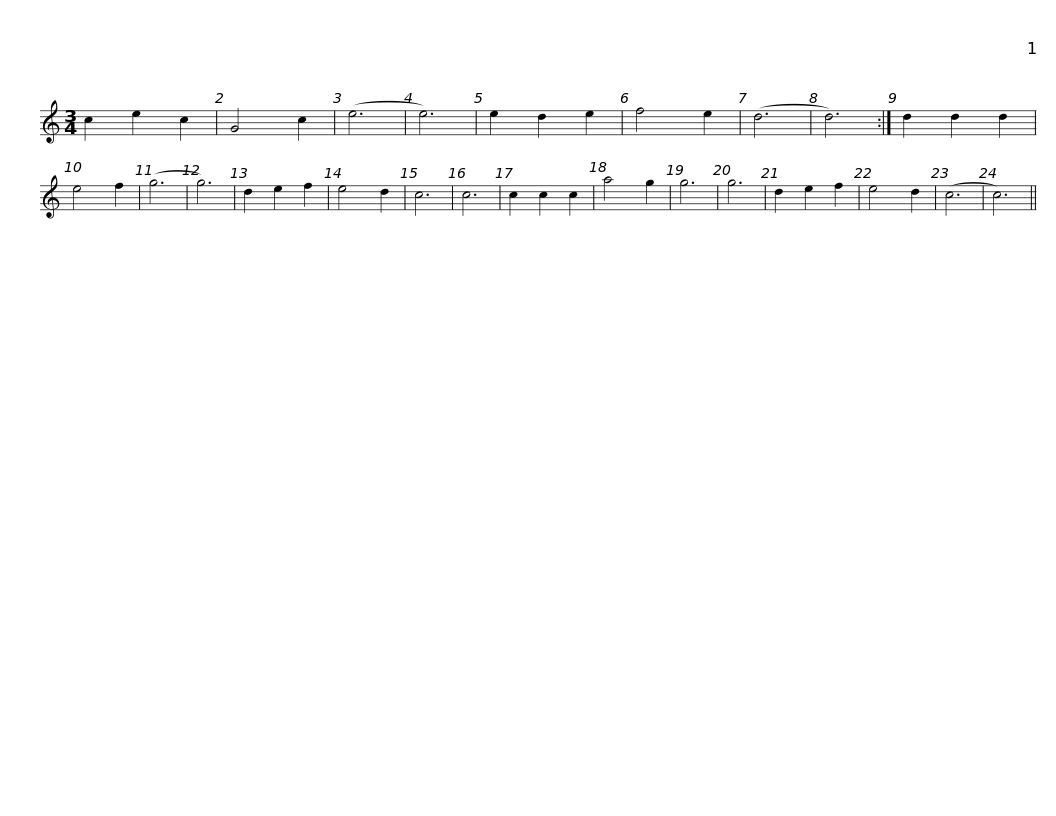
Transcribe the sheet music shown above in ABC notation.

X:1
L:1/8
M:3/4
I:linebreak $
K:C
V:1 treble
V:1
 c2 e2 c2 | G4 c2 | (e6 | e6) | e2 d2 e2 | %5
 f4 e2 | (d6 | d6) :| d2 d2 d2 | e4 f2 | %10
 (g6 | g6) | d2 e2 f2 | e4 d2 | c6 | %15
 c6 |$ c2 c2 c2 | a4 g2 | g6 | g6 | %20
 d2 e2 f2 | e4 d2 | (c6 | c6) || %24
